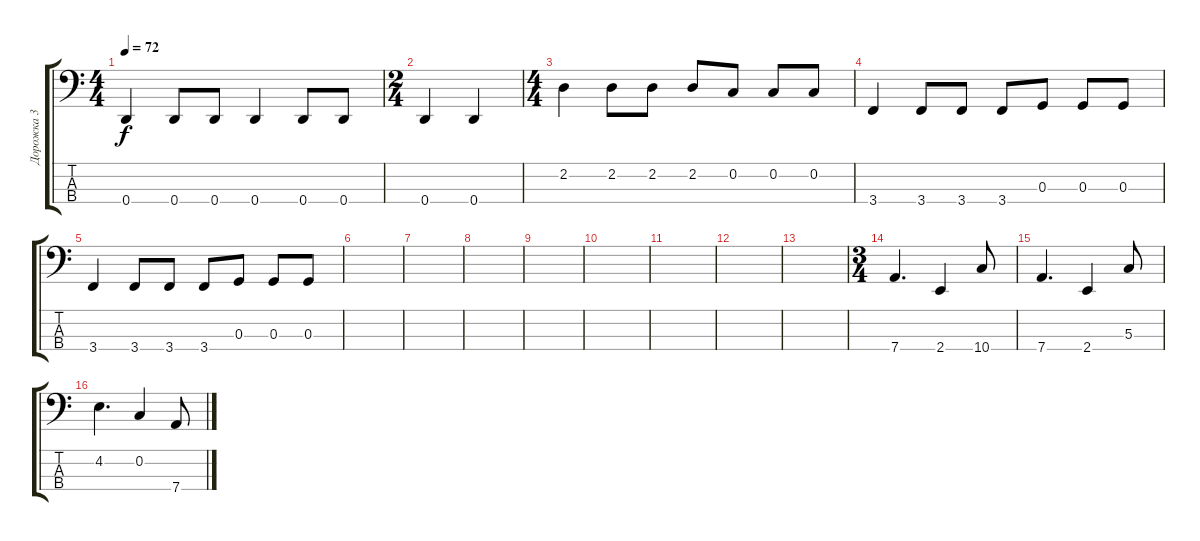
\track ("Дорожка 3" "Дорожка 3") {instrument electricbassfinger}
\staff {score tabs}
\tuning (F2 C2 G1 D1) {hide}
\ts (4 4)
\tempo 72
\clef f4
\ks c
0.4.4{dy f} 0.4.8 0.4.8 0.4.4 0.4.8 0.4.8 |
\ts (2 4)
0.4.4 0.4.4 |
\ts (4 4)
2.2.4 2.2.8 2.2.8 2.2.8 0.2.8 0.2.8 0.2.8 |
3.4.4 3.4.8 3.4.8 3.4.8 0.3.8 0.3.8 0.3.8 |
3.4.4 3.4.8 3.4.8 3.4.8 0.3.8 0.3.8 0.3.8 |
|
|
|
|
|
|
|
|
\ts (3 4)
7.4.4{d} 2.4.4 10.4.8 |
7.4.4{d} 2.4.4 5.3.8 |
4.2.4{d} 0.2.4 7.4.8
